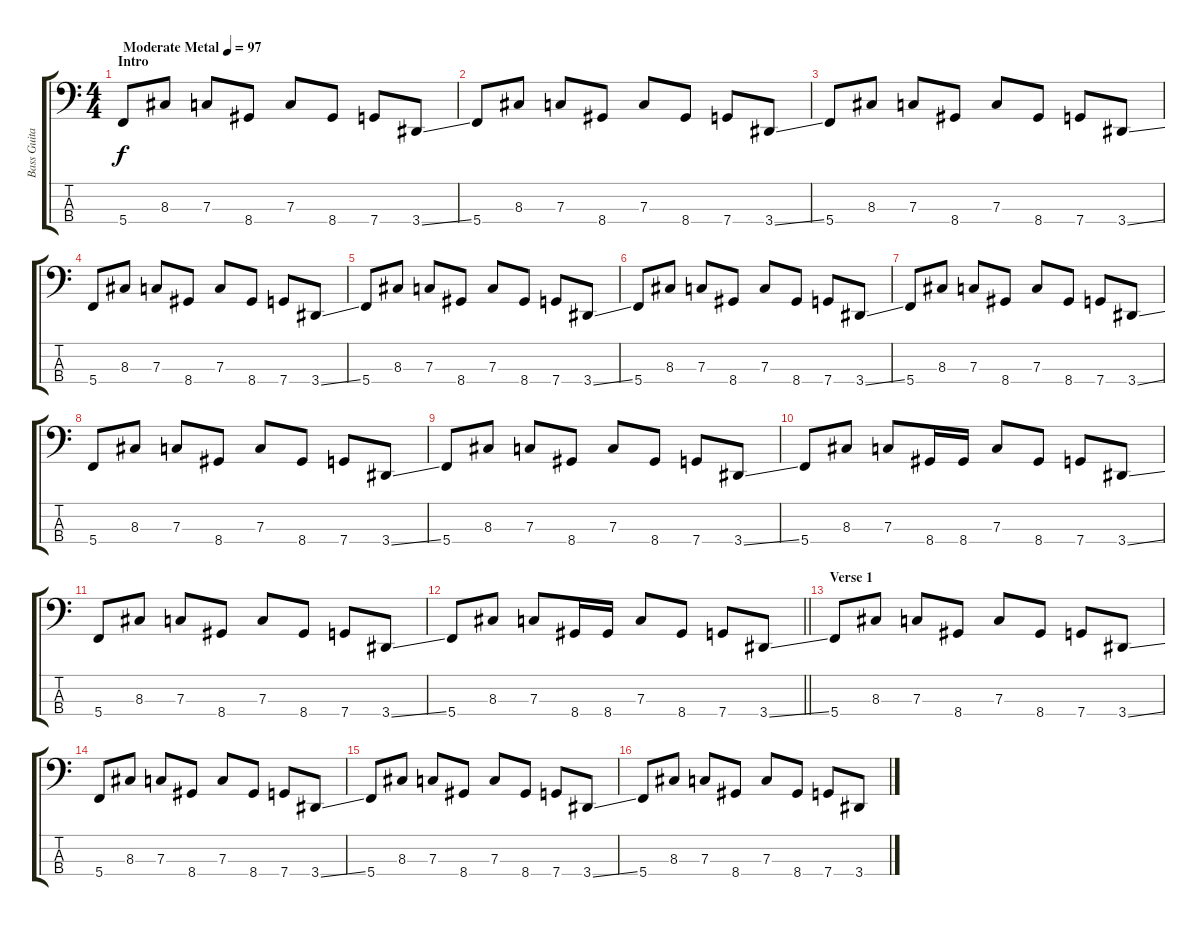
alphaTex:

\track ("Bass Guitar" "Bass Guita") {instrument electricbasspick}
\staff {score tabs}
\tuning (Eb2 Bb1 F1 C1) {hide}
\ts (4 4)
\section ("" "Intro")
\tempo (97 "Moderate Metal")
\clef f4
\ks c
5.4.8{dy f instrument electricbasspick} 8.3.8 7.3.8 8.4.8 7.3.8 8.4.8 7.4.8 3.4{ss}.8 |
5.4.8 8.3.8 7.3.8 8.4.8 7.3.8 8.4.8 7.4.8 3.4{ss}.8 |
5.4.8 8.3.8 7.3.8 8.4.8 7.3.8 8.4.8 7.4.8 3.4{ss}.8 |
5.4.8 8.3.8 7.3.8 8.4.8 7.3.8 8.4.8 7.4.8 3.4{ss}.8 |
5.4.8 8.3.8 7.3.8 8.4.8 7.3.8 8.4.8 7.4.8 3.4{ss}.8 |
5.4.8 8.3.8 7.3.8 8.4.8 7.3.8 8.4.8 7.4.8 3.4{ss}.8 |
5.4.8 8.3.8 7.3.8 8.4.8 7.3.8 8.4.8 7.4.8 3.4{ss}.8 |
5.4.8 8.3.8 7.3.8 8.4.8 7.3.8 8.4.8 7.4.8 3.4{ss}.8 |
5.4.8 8.3.8 7.3.8 8.4.8 7.3.8 8.4.8 7.4.8 3.4{ss}.8 |
5.4.8 8.3.8 7.3.8 8.4.16 8.4.16 7.3.8 8.4.8 7.4.8 3.4{ss}.8 |
5.4.8 8.3.8 7.3.8 8.4.8 7.3.8 8.4.8 7.4.8 3.4{ss}.8 |
\barLineRight lightlight
5.4.8 8.3.8 7.3.8 8.4.16 8.4.16 7.3.8 8.4.8 7.4.8 3.4{ss}.8 |
\section ("" "Verse 1")
5.4.8 8.3.8 7.3.8 8.4.8 7.3.8 8.4.8 7.4.8 3.4{ss}.8 |
5.4.8 8.3.8 7.3.8 8.4.8 7.3.8 8.4.8 7.4.8 3.4{ss}.8 |
5.4.8 8.3.8 7.3.8 8.4.8 7.3.8 8.4.8 7.4.8 3.4{ss}.8 |
5.4.8 8.3.8 7.3.8 8.4.8 7.3.8 8.4.8 7.4.8 3.4{ss}.8
